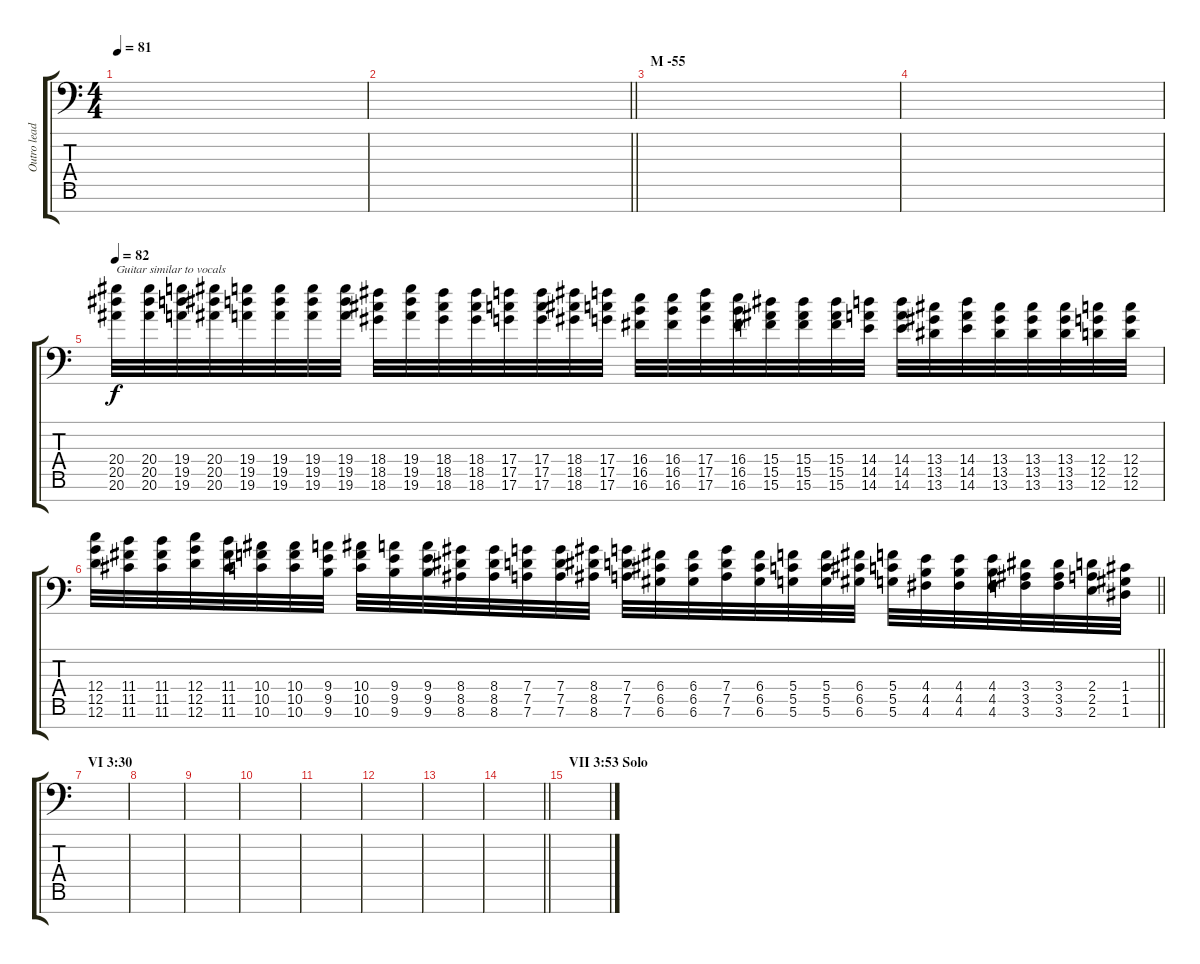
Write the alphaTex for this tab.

\track ("Outro lead guitar " "Outro lead") {instrument distortionguitar}
\staff {score tabs}
\tuning (D4 A3 F3 C3 G2 D2 A1) {hide}
\ts (4 4)
\tempo 81
\clef f4
\ks c
|
\barLineRight lightlight
|
\section ("" "M -55")
|
|
\tempo 82
(20.4 20.5 20.6).32{txt "Guitar similar to vocals" volume 14 instrument guitarfretnoise} (20.4 20.5 20.6).32 (19.4 19.5 19.6).32 (20.4 20.5 20.6).32 (19.4 19.5 19.6).32 (19.4 19.5 19.6).32 (19.4 19.5 19.6).32 (19.4 19.5 19.6).32 (18.4 18.5 18.6).32 (19.4 19.5 19.6).32 (18.4 18.5 18.6).32 (18.4 18.5 18.6).32 (17.4 17.5 17.6).32 (17.4 17.5 17.6).32 (18.4 18.5 18.6).32 (17.4 17.5 17.6).32 (16.4 16.5 16.6).32 (16.4 16.5 16.6).32 (17.4 17.5 17.6).32 (16.4 16.5 16.6).32 (15.4 15.5 15.6).32 (15.4 15.5 15.6).32 (15.4 15.5 15.6).32 (14.4 14.5 14.6).32 (14.4 14.5 14.6).32 (13.4 13.5 13.6).32 (14.4 14.5 14.6).32 (13.4 13.5 13.6).32 (13.4 13.5 13.6).32 (13.4 13.5 13.6).32 (12.4 12.5 12.6).32 (12.4 12.5 12.6).32 |
\barLineRight lightlight
(12.4 12.5 12.6).32 (11.4 11.5 11.6).32 (11.4 11.5 11.6).32 (12.4 12.5 12.6).32 (11.4 11.5 11.6).32 (10.4 10.5 10.6).32 (10.4 10.5 10.6).32 (9.4 9.5 9.6).32 (10.4 10.5 10.6).32 (9.4 9.5 9.6).32 (9.4 9.5 9.6).32 (8.4 8.5 8.6).32 (8.4 8.5 8.6).32 (7.4 7.5 7.6).32 (7.4 7.5 7.6).32 (8.4 8.5 8.6).32 (7.4 7.5 7.6).32 (6.4 6.5 6.6).32 (6.4 6.5 6.6).32 (7.4 7.5 7.6).32 (6.4 6.5 6.6).32 (5.4 5.5 5.6).32 (5.4 5.5 5.6).32 (6.4 6.5 6.6).32 (5.4 5.5 5.6).32 (4.4 4.5 4.6).32 (4.4 4.5 4.6).32 (4.4 4.5 4.6).32 (3.4 3.5 3.6).32 (3.4 3.5 3.6).32 (2.4 2.5 2.6).32 (1.4 1.5 1.6).32 |
\section ("" "VI 3:30")
|
|
|
|
|
|
|
\barLineRight lightlight
|
\section ("" "VII 3:53 Solo")
